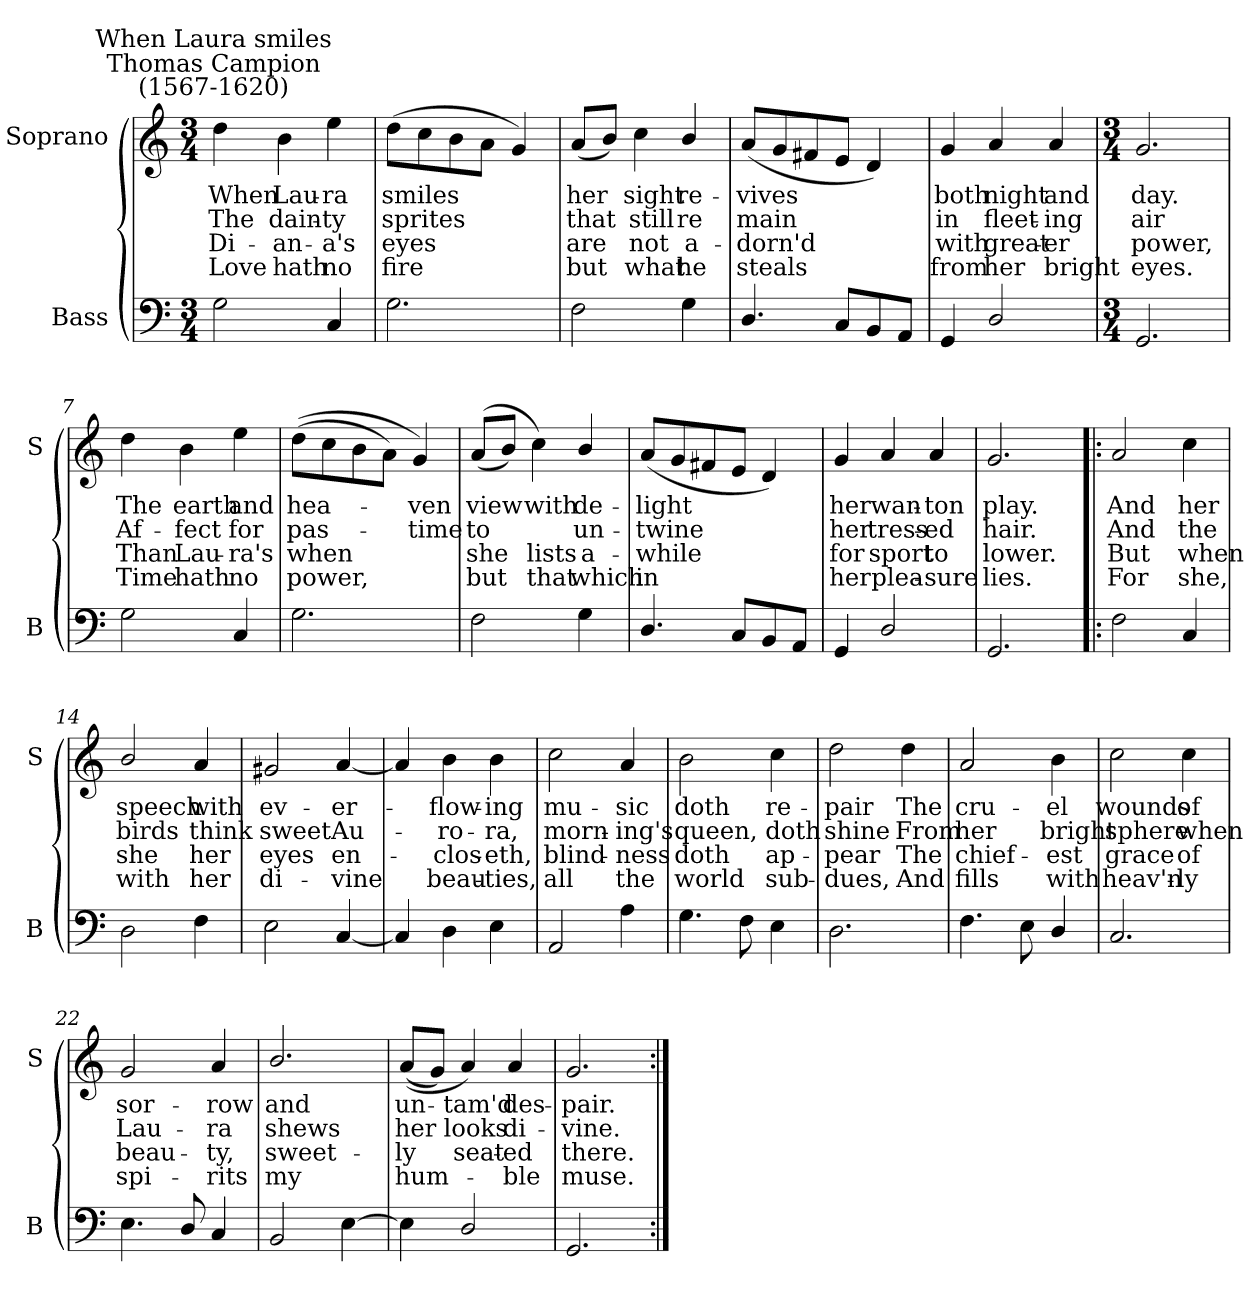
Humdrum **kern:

**kern	**kern	**text	**text	**text	**text
*part2	*part1	*part1	*part1	*part1	*part1
*staff2	*staff1	*staff1	*staff1	*staff1	*staff1
*I"Bass	*I"Soprano	*	*	*	*
*I'B	*I'S	*	*	*	*
*clefF4	*clefG2	*	*	*	*
*k[]	*k[]	*	*	*	*
*C:	*C:	*	*	*	*
*M3/4	*M3/4	*	*	*	*
=1	=1	=1	=1	=1	=1
!	!LO:TX:a:cj:t=Thomas Campion\n(1567-1620)	!	!	!	!
!	!LO:TX:a:cj:t=When Laura smiles	!	!	!	!
!	!	!LO:LY:b	!LO:LY:b	!LO:LY:b	!LO:LY:b
2G	4dd	When	The	Di-	-Love
!	!	!LO:LY:b	!LO:LY:b	!LO:LY:b	!LO:LY:b
.	4b	Lau-	-dain-	-an-	-hath
!	!	!LO:LY:b	!LO:LY:b	!LO:LY:b	!LO:LY:b
4C	4ee	ra	ty	a's	no
=2	=2	=2	=2	=2	=2
!	!	!LO:LY:b	!LO:LY:b	!LO:LY:b	!LO:LY:b
2.G	(>8ddL	smiles	sprites	eyes	fire
.	8cc	.	.	.	.
.	8b	.	.	.	.
.	8aJ	.	.	.	.
.	4g)	.	.	.	.
=3	=3	=3	=3	=3	=3
!	!	!LO:LY:b	!LO:LY:b	!LO:LY:b	!LO:LY:b
2F	(<8aL	her	that	are	but
.	8bJ)	.	.	.	.
!	!	!LO:LY:b	!LO:LY:b	!LO:LY:b	!LO:LY:b
.	4cc	sight	still	not	what
!	!	!LO:LY:b	!LO:LY:b	!LO:LY:b	!LO:LY:b
4G	4b/	re-	-re	a-	-he
=4	=4	=4	=4	=4	=4
!	!	!LO:LY:b	!LO:LY:b	!LO:LY:b	!LO:LY:b
4.D/	(<8aL	vives	main	dorn'd	steals
.	8g	.	.	.	.
.	8f#X	.	.	.	.
8CL	8eJ	.	.	.	.
8BB	4d)	.	.	.	.
8AAJ	.	.	.	.	.
=5	=5	=5	=5	=5	=5
!	!	!LO:LY:b	!LO:LY:b	!LO:LY:b	!LO:LY:b
4GG	4g	both	in	with	from
!	!	!LO:LY:b	!LO:LY:b	!LO:LY:b	!LO:LY:b
2D/	4a	night	fleet-	-great-	-her
!	!	!LO:LY:b	!LO:LY:b	!LO:LY:b	!LO:LY:b
.	4a	and	ing	er	bright
!!LO:LB:g=z
=6	=6	=6	=6	=6	=6
*M3/4	*M3/4	*	*	*	*
!	!	!LO:LY:b	!LO:LY:b	!LO:LY:b	!LO:LY:b
2.GG	2.g	day.	air	power,	eyes.
=7	=7	=7	=7	=7	=7
!	!	!LO:LY:b	!LO:LY:b	!LO:LY:b	!LO:LY:b
2G	4dd	The	Af-	-Than	Time
!	!	!LO:LY:b	!LO:LY:b	!LO:LY:b	!LO:LY:b
.	4b	earth	fect	Lau-	-hath
!	!	!LO:LY:b	!LO:LY:b	!LO:LY:b	!LO:LY:b
4C	4ee	and	for	ra's	no
=8	=8	=8	=8	=8	=8
!	!	!LO:LY:b	!LO:LY:b	!LO:LY:b	!LO:LY:b
2.G	(>(>8ddL	hea-	pas-	when	power,
.	8cc	.	.	.	.
.	8b	.	.	.	.
.	8aJ)	.	.	.	.
!	!	!LO:LY:b	!LO:LY:b	!	!
.	4g)	ven	time	.	.
=9	=9	=9	=9	=9	=9
!	!	!LO:LY:b	!LO:LY:b	!LO:LY:b	!LO:LY:b
2F	(<(<8aL	view	to	she	but
.	8bJ)	.	.	.	.
!	!	!LO:LY:b	!	!LO:LY:b	!LO:LY:b
.	4cc)	with	.	lists	that
!	!	!LO:LY:b	!LO:LY:b	!LO:LY:b	!LO:LY:b
4G	4b/	de-	-un-	-a-	-which
=10	=10	=10	=10	=10	=10
!	!	!LO:LY:b	!LO:LY:b	!LO:LY:b	!LO:LY:b
4.D/	(<8aL	light	twine	while	in
.	8g	.	.	.	.
.	8f#X	.	.	.	.
8CL	8eJ	.	.	.	.
8BB	4d)	.	.	.	.
8AAJ	.	.	.	.	.
=11	=11	=11	=11	=11	=11
!	!	!LO:LY:b	!LO:LY:b	!LO:LY:b	!LO:LY:b
4GG	4g	her	her	for	her
!	!	!LO:LY:b	!LO:LY:b	!LO:LY:b	!LO:LY:b
2D/	4a	wan-	-tress-	-sport	plea-
!	!	!LO:LY:b	!LO:LY:b	!LO:LY:b	!LO:LY:b
.	4a	-ton	ed	to	sure
=12	=12	=12	=12	=12	=12
!	!	!LO:LY:b	!LO:LY:b	!LO:LY:b	!LO:LY:b
2.GG	2.g	play.	hair.	lower.	lies.
!!LO:LB:g=z
=13!|:	=13!|:	=13!|:	=13!|:	=13!|:	=13!|:
!	!	!LO:LY:b	!LO:LY:b	!LO:LY:b	!LO:LY:b
2F	2a	And	And	But	For
!	!	!LO:LY:b	!LO:LY:b	!LO:LY:b	!LO:LY:b
4C	4cc	her	the	when	she,
=14	=14	=14	=14	=14	=14
!	!	!LO:LY:b	!LO:LY:b	!LO:LY:b	!LO:LY:b
2D	2b/	speech	birds	she	with
!	!	!LO:LY:b	!LO:LY:b	!LO:LY:b	!LO:LY:b
4F	4a	with	think	her	her
=15	=15	=15	=15	=15	=15
!	!	!LO:LY:b	!LO:LY:b	!LO:LY:b	!LO:LY:b
2E	2g#X	ev-	-sweet	eyes	di-
!	!	!LO:LY:b	!LO:LY:b	!LO:LY:b	!LO:LY:b
[4C	[4a	-er-	Au-	en-	vine
=16	=16	=16	=16	=16	=16
4C]	4a]	.	.	.	.
!	!	!LO:LY:b	!LO:LY:b	!LO:LY:b	!LO:LY:b
4D	4b	flow-	-ro-	-clos-	-beau-
!	!	!LO:LY:b	!LO:LY:b	!LO:LY:b	!LO:LY:b
4E	4b	-ing	ra,	eth,	ties,
=17	=17	=17	=17	=17	=17
!	!	!LO:LY:b	!LO:LY:b	!LO:LY:b	!LO:LY:b
2AA	2cc	mu-	-morn-	-blind-	-all
!	!	!LO:LY:b	!LO:LY:b	!LO:LY:b	!LO:LY:b
4A	4a	sic	ing's	ness	the
=18	=18	=18	=18	=18	=18
!	!	!LO:LY:b	!LO:LY:b	!LO:LY:b	!LO:LY:b
4.G	2b	doth	queen,	doth	world
8F	.	.	.	.	.
!	!	!LO:LY:b	!LO:LY:b	!LO:LY:b	!LO:LY:b
4E	4cc	re-	-doth	ap-	-sub-
=19	=19	=19	=19	=19	=19
!	!	!LO:LY:b	!LO:LY:b	!LO:LY:b	!LO:LY:b
2.D	2dd	-pair	shine	pear	dues,
!	!	!LO:LY:b	!LO:LY:b	!LO:LY:b	!LO:LY:b
.	4dd	The	From	The	And
!!LO:LB:g=z
=20	=20	=20	=20	=20	=20
!	!	!LO:LY:b	!LO:LY:b	!LO:LY:b	!LO:LY:b
4.F	2a	cru-	-her	chief-	-fills
8E	.	.	.	.	.
!	!	!LO:LY:b	!LO:LY:b	!LO:LY:b	!LO:LY:b
4D/	4b	el	bright	est	with
=21	=21	=21	=21	=21	=21
!	!	!LO:LY:b	!LO:LY:b	!LO:LY:b	!LO:LY:b
2.C	2cc	wounds	sphere	grace	heav'n-
!	!	!LO:LY:b	!LO:LY:b	!LO:LY:b	!LO:LY:b
.	4cc	-of	when	of	ly
=22	=22	=22	=22	=22	=22
!	!	!LO:LY:b	!LO:LY:b	!LO:LY:b	!LO:LY:b
4.E	2g	sor-	-Lau-	-beau-	-spi-
8D/	.	.	.	.	.
!	!	!LO:LY:b	!LO:LY:b	!LO:LY:b	!LO:LY:b
4C	4a	-row	ra	ty,	rits
=23	=23	=23	=23	=23	=23
!	!	!LO:LY:b	!LO:LY:b	!LO:LY:b	!LO:LY:b
2BB	2.b/	and	shews	sweet-	-my
[4E	.	.	.	.	.
=24	=24	=24	=24	=24	=24
!	!	!LO:LY:b	!LO:LY:b	!LO:LY:b	!LO:LY:b
4E]	(<(<8aL	un-	her	ly	hum-
.	8gJ)	.	.	.	.
!	!	!LO:LY:b	!LO:LY:b	!LO:LY:b	!
2D/	4a)	tam'd	looks	seat-	.
!	!	!LO:LY:b	!LO:LY:b	!LO:LY:b	!LO:LY:b
.	4a	-des-	-di-	-ed	ble
=25	=25	=25	=25	=25	=25
!	!	!LO:LY:b	!LO:LY:b	!LO:LY:b	!LO:LY:b
2.GG	2.g	pair.	vine.	there.	muse.
=:|!	=:|!	=:|!	=:|!	=:|!	=:|!
*-	*-	*-	*-	*-	*-
